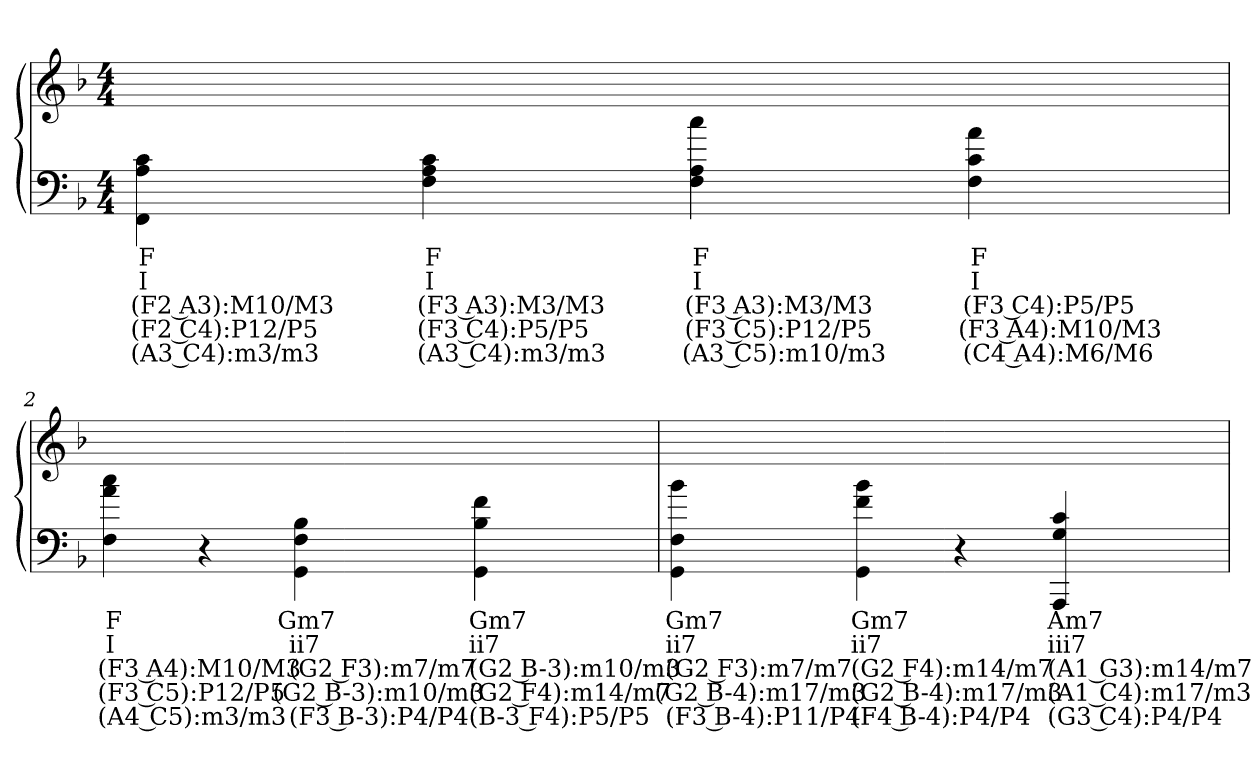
**kern	**text	**text	**text	**text	**text	**kern
*part2	*part2	*part2	*part2	*part2	*part2	*part1
*staff2	*staff2	*staff2	*staff2	*staff2	*staff2	*staff1
*clefF4	*	*	*	*	*	*clefG2
*k[b-]	*	*	*	*	*	*k[b-]
*F:	*	*	*	*	*	*F:
*M4/4	*	*	*	*	*	*M4/4
*MM60	*	*	*	*	*	*MM60
=1	=1	=1	=1	=1	=1	=1
4FF 4A 4c	F	I	(F2 A3):M10/M3	(F2 C4):P12/P5	(A3 C4):m3/m3	1ryy
4F 4A 4c	F	I	(F3 A3):M3/M3	(F3 C4):P5/P5	(A3 C4):m3/m3	.
4F 4A 4cc	F	I	(F3 A3):M3/M3	(F3 C5):P12/P5	(A3 C5):m10/m3	.
4F 4c 4a	F	I	(F3 C4):P5/P5	(F3 A4):M10/M3	(C4 A4):M6/M6	.
=2	=2	=2	=2	=2	=2	=2
4F 4a 4cc	F	I	(F3 A4):M10/M3	(F3 C5):P12/P5	(A4 C5):m3/m3	1ryy
4r	.	.	.	.	.	.
4GG 4F 4B-	Gm7	ii7	(G2 F3):m7/m7	(G2 B-3):m10/m3	(F3 B-3):P4/P4	.
4GG 4B- 4f	Gm7	ii7	(G2 B-3):m10/m3	(G2 F4):m14/m7	(B-3 F4):P5/P5	.
=3	=3	=3	=3	=3	=3	=3
4GG 4F 4b-	Gm7	ii7	(G2 F3):m7/m7	(G2 B-4):m17/m3	(F3 B-4):P11/P4	1ryy
4GG 4f 4b-	Gm7	ii7	(G2 F4):m14/m7	(G2 B-4):m17/m3	(F4 B-4):P4/P4	.
4r	.	.	.	.	.	.
4AAA 4G 4c	Am7	iii7	(A1 G3):m14/m7	(A1 C4):m17/m3	(G3 C4):P4/P4	.
=	=	=	=	=	=	=
*-	*-	*-	*-	*-	*-	*-
